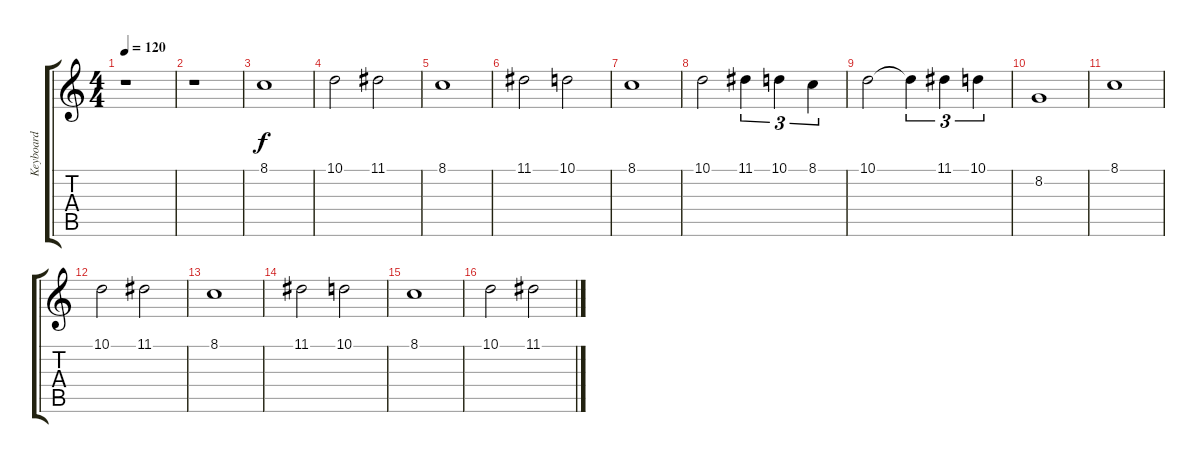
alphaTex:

\track ("Keyboard" "Keyboard") {instrument pad4choir}
\staff {score tabs}
\tuning (E4 B3 G3 D3 A2 D2) {hide}
\ts (4 4)
\tempo 120
\clef g2
\ks c
r.1{dy mp} |
r.1 |
8.1.1{dy f instrument pad4choir} |
10.1.2 11.1.2 |
8.1.1 |
11.1.2 10.1.2 |
8.1.1 |
10.1.2 11.1.4{tu (3 2)} 10.1.4{tu (3 2)} 8.1.4{tu (3 2)} |
10.1.2 10.1{t}.4{tu (3 2)} 11.1.4{tu (3 2)} 10.1.4{tu (3 2)} |
8.2.1 |
8.1.1 |
10.1.2 11.1.2 |
8.1.1 |
11.1.2 10.1.2 |
8.1.1 |
10.1.2 11.1.2
